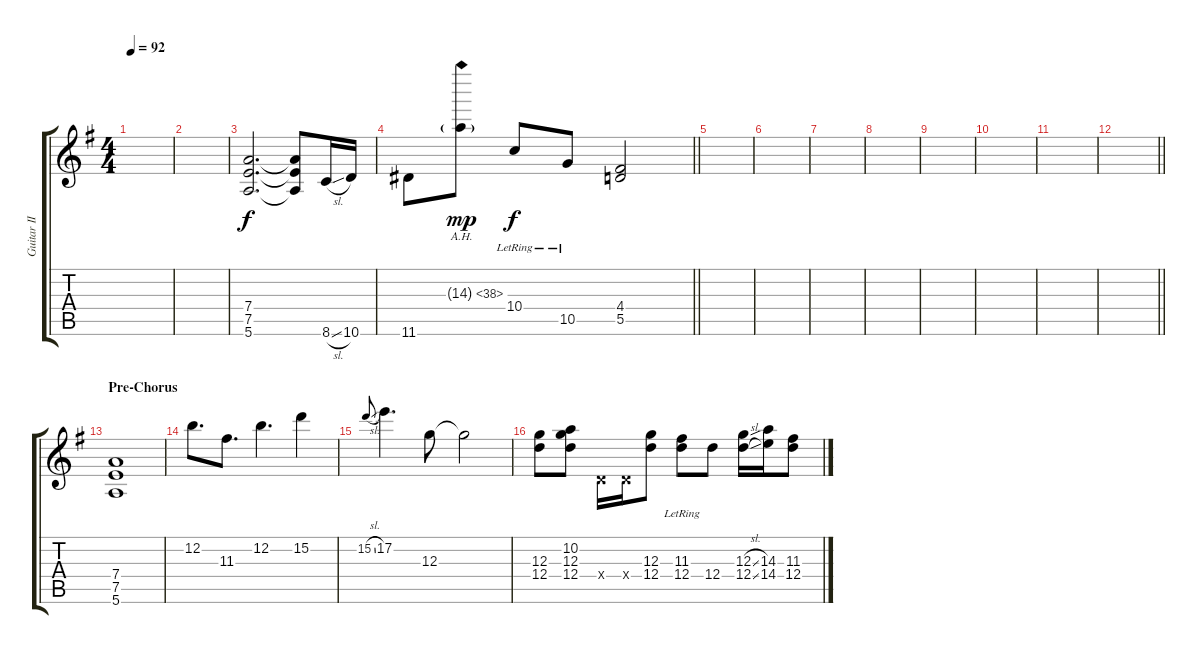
\track ("Guitar II" "Guitar II") {instrument distortionguitar}
\staff {score tabs}
\tuning (E4 B3 G3 D3 A2 E2) {hide}
\ts (4 4)
\tempo 92
\clef g2
\ks g
|
|
(7.4 7.5 5.6).2{d} (7.4{t} 7.5{t} 5.6{t}).8 8.6{sl}.16 10.6.16 |
\barLineRight lightlight
11.6.8 14.3{ah 24 g}.8{dy mp} 10.4{lr}.8{dy f} 10.5{lr}.8 (4.4 5.5).2 |
\section ("" "")
|
|
|
|
|
|
|
\barLineRight lightlight
|
\section ("" "Pre-Chorus")
(7.4 7.5 5.6).1 |
12.2.8{d} 11.3.8{d} 12.2.4{d} 15.2.4 |
15.2{sl}.8{gr onbeat} 17.2.4{d} 12.3.8 12.3{t}.2 |
(12.3 12.4).8 (10.2 12.3 12.4).8 0.4{x}.16 0.4{x}.16 (12.3 12.4).8 (11.3{lr} 12.4{lr}).8 12.4.8 (12.3{sl} 12.4{sl}).16 (14.3 14.4).16 (11.3 12.4).8
